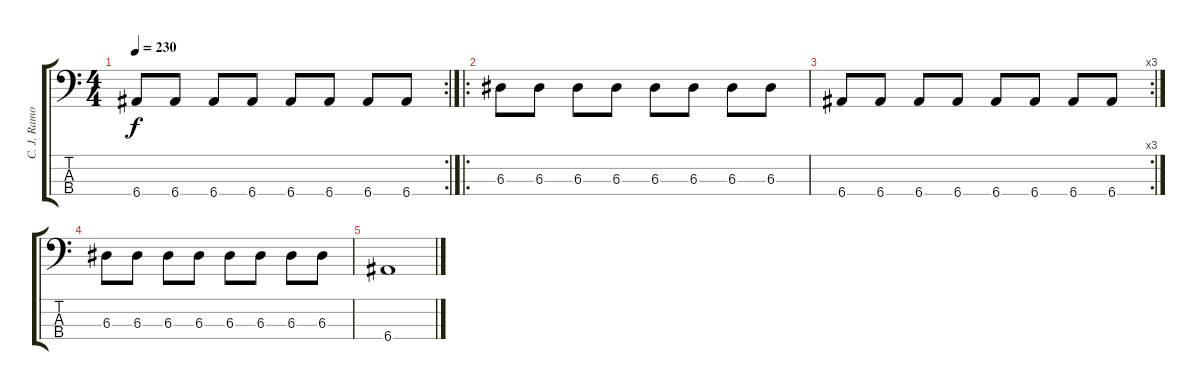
\track ("C. J. Ramone" "C. J. Ramo") {instrument electricbassfinger}
\staff {score tabs}
\tuning (G2 D2 A1 E1) {hide}
\rc 2
\ts (4 4)
\tempo 230
\clef f4
\ks c
6.4.8{dy f} 6.4.8 6.4.8 6.4.8 6.4.8 6.4.8 6.4.8 6.4.8 |
\ro
6.3.8 6.3.8 6.3.8 6.3.8 6.3.8 6.3.8 6.3.8 6.3.8 |
\rc 3
6.4.8 6.4.8 6.4.8 6.4.8 6.4.8 6.4.8 6.4.8 6.4.8 |
6.3.8 6.3.8 6.3.8 6.3.8 6.3.8 6.3.8 6.3.8 6.3.8 |
6.4.1
